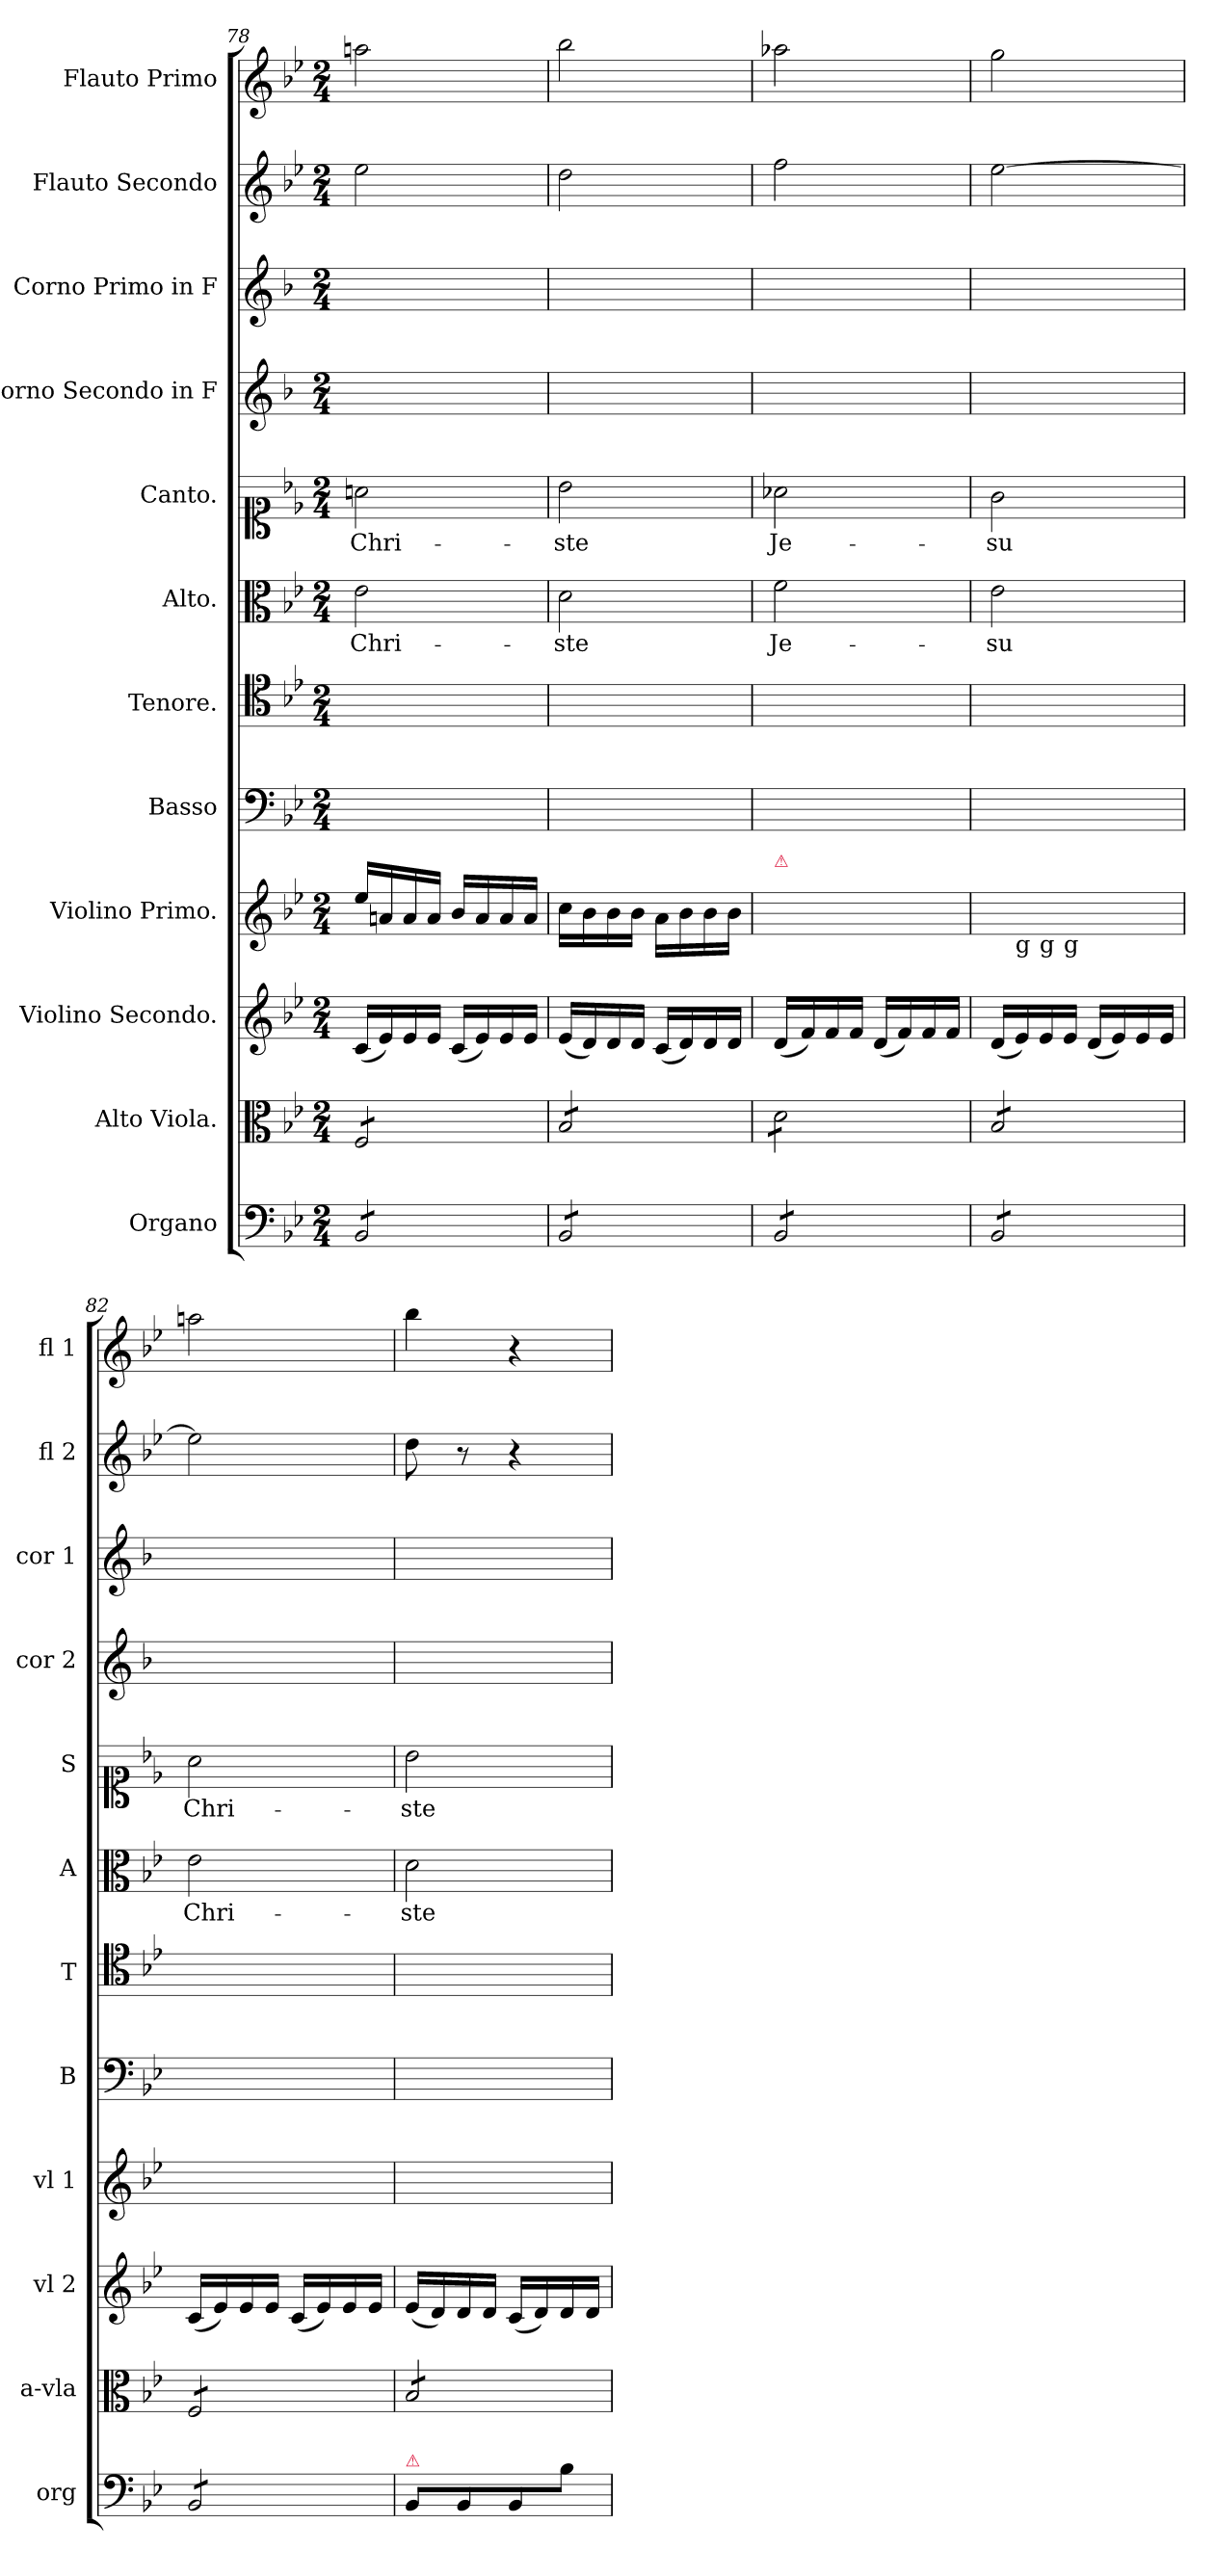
**kern	**kern	**kern	**kern	**kern	**kern	**kern	**text	**kern	**text	**kern	**kern	**kern	**kern
*part12	*part11	*part10	*part9	*part8	*part7	*part6	*part6	*part5	*part5	*part4	*part3	*part2	*part1
*staff12	*staff11	*staff10	*staff9	*staff8	*staff7	*staff6	*staff6	*staff5	*staff5	*staff4	*staff3	*staff2	*staff1
*I"Organo	*I"Alto Viola.	*I"Violino Secondo.	*I"Violino Primo.	*I"Basso	*I"Tenore.	*I"Alto.	*	*I"Canto.	*	*I"Corno Secondo in F	*I"Corno Primo in F	*I"Flauto Secondo	*I"Flauto Primo
*I'org	*I'a-vla	*I'vl 2	*I'vl 1	*I'B	*I'T	*I'A	*	*I'S	*	*I'cor 2	*I'cor 1	*I'fl 2	*I'fl 1
*clefF4	*clefC3	*clefG2	*clefG2	*clefF4	*clefC4	*clefC3	*	*clefC1	*	*clefG2	*clefG2	*clefG2	*clefG2
*	*	*	*	*	*	*	*	*	*	*ITrd4c7	*ITrd4c7	*	*
*k[b-e-]	*k[b-e-]	*k[b-e-]	*k[b-e-]	*k[b-e-]	*k[b-e-]	*k[b-e-]	*	*k[b-e-]	*	*k[b-e-]	*k[b-e-]	*k[b-e-]	*k[b-e-]
*B-:	*B-:	*B-:	*B-:	*B-:	*B-:	*B-:	*	*B-:	*	*B-:	*B-:	*B-:	*B-:
*M2/4	*M2/4	*M2/4	*M2/4	*M2/4	*M2/4	*M2/4	*	*M2/4	*	*M2/4	*M2/4	*M2/4	*M2/4
=78	=78	=78	=78	=78	=78	=78	=78	=78	=78	=78	=78	=78	=78
*tremolo	*	*	*	*	*	*	*	*	*	*	*	*	*
*	*tremolo	*	*	*	*	*	*	*	*	*	*	*	*
8BB-/L	8F/L	(16c/LL	16ee-\LL	2ryy	2ryy	2e-\	Chri-	2an\	Chri-	2ryy	2ryy	2ee-\	2aan\
.	.	16e-/)	16an/	.	.	.	.	.	.	.	.	.	.
8BB-/	8F/	16e-/	16a/	.	.	.	.	.	.	.	.	.	.
.	.	16e-/JJ	16a/JJ	.	.	.	.	.	.	.	.	.	.
8BB-/	8F/	(16c/LL	16b-/LL	.	.	.	.	.	.	.	.	.	.
.	.	16e-/)	16a/	.	.	.	.	.	.	.	.	.	.
8BB-/J	8F/J	16e-/	16a/	.	.	.	.	.	.	.	.	.	.
.	.	16e-/JJ	16a/JJ	.	.	.	.	.	.	.	.	.	.
=79	=79	=79	=79	=79	=79	=79	=79	=79	=79	=79	=79	=79	=79
8BB-/L	8B-/L	(16e-/LL	16cc\LL	2ryy	2ryy	2d\	-ste	2b-\	-ste	2ryy	2ryy	2dd\	2bb-\
.	.	16d/)	16b-\	.	.	.	.	.	.	.	.	.	.
8BB-/	8B-/	16d/	16b-\	.	.	.	.	.	.	.	.	.	.
.	.	16d/JJ	16b-\JJ	.	.	.	.	.	.	.	.	.	.
8BB-/	8B-/	(16c/LL	16a\LL	.	.	.	.	.	.	.	.	.	.
.	.	16d/)	16b-\	.	.	.	.	.	.	.	.	.	.
8BB-/J	8B-/J	16d/	16b-\	.	.	.	.	.	.	.	.	.	.
.	.	16d/JJ	16b-\JJ	.	.	.	.	.	.	.	.	.	.
=80	=80	=80	=80	=80	=80	=80	=80	=80	=80	=80	=80	=80	=80
!	!	!	!LO:TX:a:color=crimson:t=⚠	!	!	!	!	!	!	!	!	!	!
!	!	!	!	!	!	!	!	!	!LO:LY:i	!	!	!	!
8BB-/L	8d\L	(16d/LL	16b-/LLyy	2ryy	2ryy	2f\	Je-	2a-X\	Je-	2ryy	2ryy	2ff\	2aa-X\
.	.	16f/)	16a-X/yy	.	.	.	.	.	.	.	.	.	.
8BB-/	8d\	16f/	16a-/yy	.	.	.	.	.	.	.	.	.	.
.	.	16f/JJ	16a-/JJyy	.	.	.	.	.	.	.	.	.	.
8BB-/	8d\	(16d/LL	16f/LLyy	.	.	.	.	.	.	.	.	.	.
.	.	16f/)	16a-/yy	.	.	.	.	.	.	.	.	.	.
8BB-/J	8d\J	16f/	16a-/yy	.	.	.	.	.	.	.	.	.	.
.	.	16f/JJ	16a-/JJyy	.	.	.	.	.	.	.	.	.	.
=81	=81	=81	=81	=81	=81	=81	=81	=81	=81	=81	=81	=81	=81
!	!	!	!	!	!	!	!	!	!LO:LY:i	!	!	!	!
8BB-/L	8B-/L	(16d/LL	16f#X/LLyy	2ryy	2ryy	2e-\	-su	2g\	-su	2ryy	2ryy	[2ee-\	2gg\
!	!	!	!LO:TX:b:t=g	!	!	!	!	!	!	!	!	!	!
.	.	16e-/)	16g/yy	.	.	.	.	.	.	.	.	.	.
!	!	!	!LO:TX:b:t=g	!	!	!	!	!	!	!	!	!	!
8BB-/	8B-/	16e-/	16g/yy	.	.	.	.	.	.	.	.	.	.
!	!	!	!LO:TX:b:t=g	!	!	!	!	!	!	!	!	!	!
.	.	16e-/JJ	16g/JJyy	.	.	.	.	.	.	.	.	.	.
8BB-/	8B-/	(16d/LL	16f#/LLyy	.	.	.	.	.	.	.	.	.	.
.	.	16e-/)	16g/yy	.	.	.	.	.	.	.	.	.	.
8BB-/J	8B-/J	16e-/	16g/yy	.	.	.	.	.	.	.	.	.	.
.	.	16e-/JJ	16g/JJyy	.	.	.	.	.	.	.	.	.	.
=82	=82	=82	=82	=82	=82	=82	=82	=82	=82	=82	=82	=82	=82
!	!	!	!	!	!	!	!	!	!LO:LY:i	!	!	!	!
8BB-/L	8F/L	(16c/LL	16ee-\LLyy	2ryy	2ryy	2e-\	Chri-	2a\	Chri-	2ryy	2ryy	2ee-\]	2aan\
.	.	16e-/)	16an/yy	.	.	.	.	.	.	.	.	.	.
8BB-/	8F/	16e-/	16a/yy	.	.	.	.	.	.	.	.	.	.
.	.	16e-/JJ	16a/JJyy	.	.	.	.	.	.	.	.	.	.
8BB-/	8F/	(16c/LL	16b-/LLyy	.	.	.	.	.	.	.	.	.	.
.	.	16e-/)	16a/yy	.	.	.	.	.	.	.	.	.	.
8BB-/J	8F/J	16e-/	16a/yy	.	.	.	.	.	.	.	.	.	.
*Xtremolo	*	*	*	*	*	*	*	*	*	*	*	*	*
.	.	16e-/JJ	16a/JJyy	.	.	.	.	.	.	.	.	.	.
=83	=83	=83	=83	=83	=83	=83	=83	=83	=83	=83	=83	=83	=83
!LO:TX:a:color=crimson:t=⚠	!	!	!	!	!	!	!	!	!	!	!	!	!
!	!	!	!	!	!	!	!	!	!LO:LY:i	!	!	!	!
8BB-/L	8B-/L	(16e-/LL	16cc\LLyy	2ryy	2ryy	2d\	-ste	2b-\	-ste	2ryy	2ryy	8dd\	4bb-\
.	.	16d/)	16b-\yy	.	.	.	.	.	.	.	.	.	.
8BB-/	8B-/	16d/	16b-\yy	.	.	.	.	.	.	.	.	8r	.
.	.	16d/JJ	16b-\JJyy	.	.	.	.	.	.	.	.	.	.
8BB-/	8B-/	(16c/LL	16a\LLyy	.	.	.	.	.	.	.	.	4r	4r
.	.	16d/)	16b-\yy	.	.	.	.	.	.	.	.	.	.
8B-\J	8B-/J	16d/	16b-\yy	.	.	.	.	.	.	.	.	.	.
*	*Xtremolo	*	*	*	*	*	*	*	*	*	*	*	*
.	.	16d/JJ	16b-\JJyy	.	.	.	.	.	.	.	.	.	.
=	=	=	=	=	=	=	=	=	=	=	=	=	=
*-	*-	*-	*-	*-	*-	*-	*-	*-	*-	*-	*-	*-	*-
